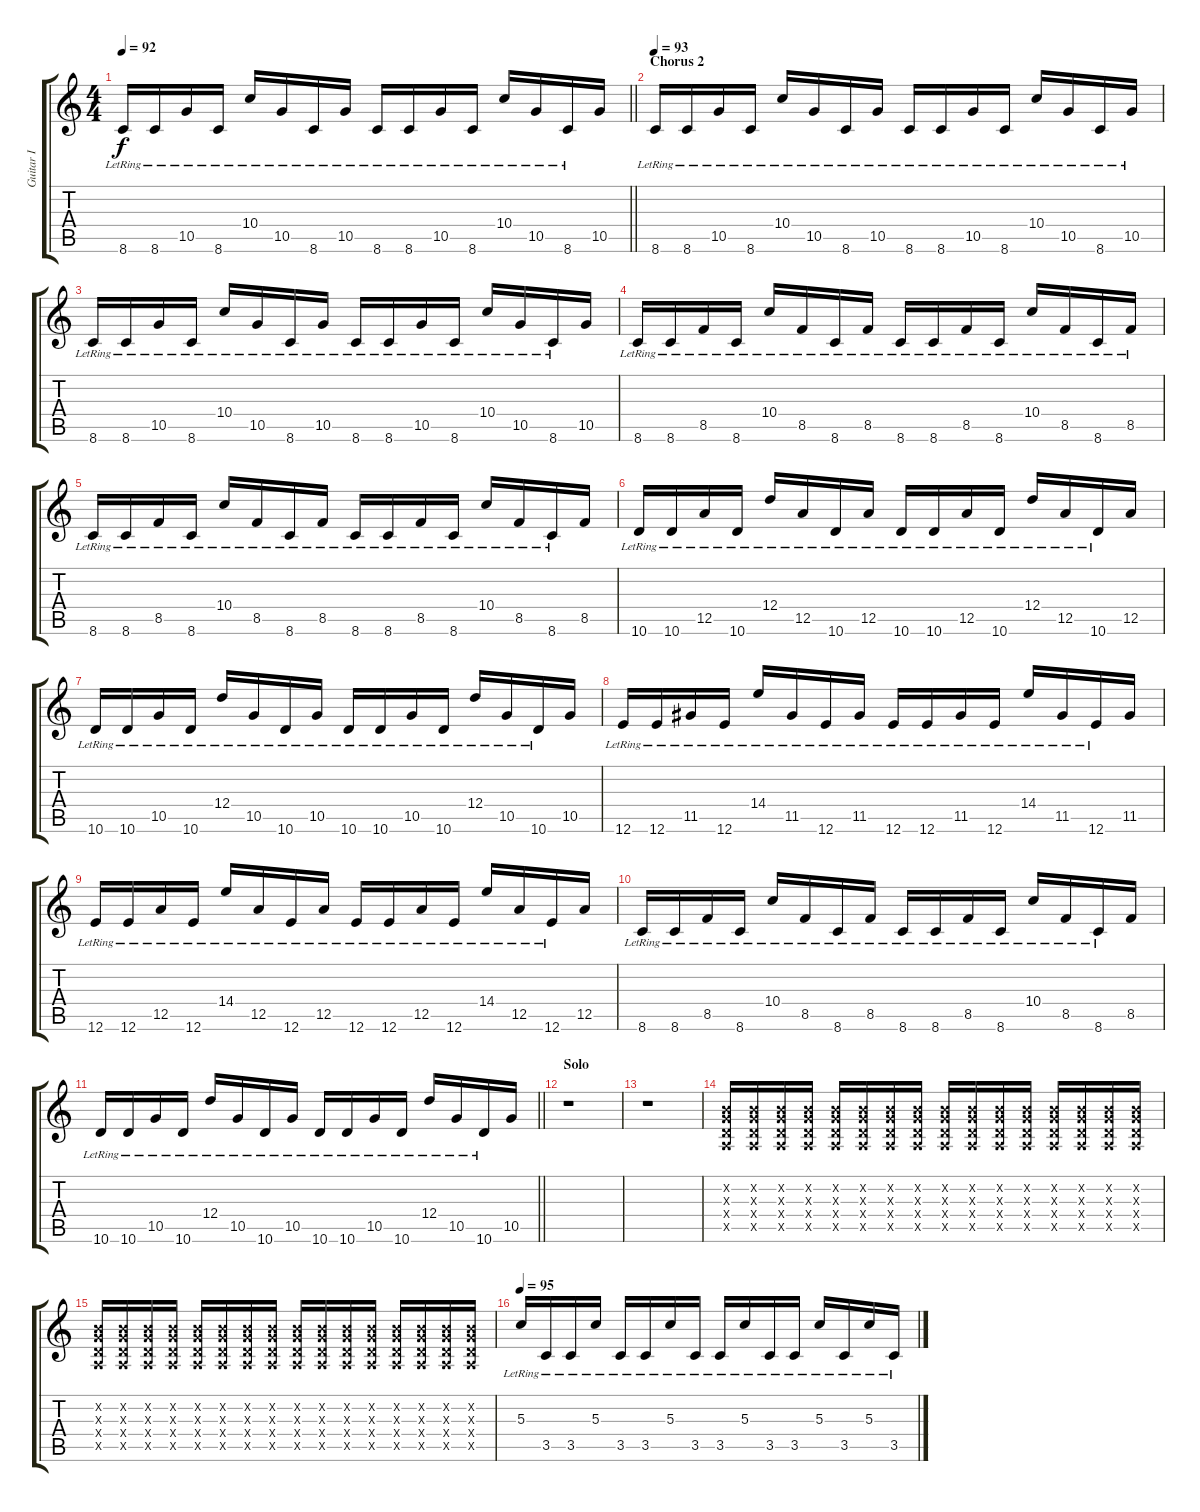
\track ("Guitar I" "Guitar I") {instrument distortionguitar}
\staff {score tabs}
\tuning (E4 B3 G3 D3 A2 E2) {hide}
\ts (4 4)
\tempo 92
\clef g2
\barLineRight lightlight
\ks c
8.6{lr}.16{dy f} 8.6{lr}.16 10.5{lr}.16 8.6{lr}.16 10.4{lr}.16 10.5{lr}.16 8.6{lr}.16 10.5{lr}.16 8.6{lr}.16 8.6{lr}.16 10.5{lr}.16 8.6{lr}.16 10.4{lr}.16 10.5{lr}.16 8.6{lr}.16 10.5.16 |
\section ("" "Chorus 2")
\tempo 93
8.6{lr}.16 8.6{lr}.16 10.5{lr}.16 8.6{lr}.16 10.4{lr}.16 10.5{lr}.16 8.6{lr}.16 10.5{lr}.16 8.6{lr}.16 8.6{lr}.16 10.5{lr}.16 8.6{lr}.16 10.4{lr}.16 10.5{lr}.16 8.6{lr}.16 10.5{lr}.16 |
8.6{lr}.16 8.6{lr}.16 10.5{lr}.16 8.6{lr}.16 10.4{lr}.16 10.5{lr}.16 8.6{lr}.16 10.5{lr}.16 8.6{lr}.16 8.6{lr}.16 10.5{lr}.16 8.6{lr}.16 10.4{lr}.16 10.5{lr}.16 8.6{lr}.16 10.5.16 |
8.6{lr}.16 8.6{lr}.16 8.5{lr}.16 8.6{lr}.16 10.4{lr}.16 8.5{lr}.16 8.6{lr}.16 8.5{lr}.16 8.6{lr}.16 8.6{lr}.16 8.5{lr}.16 8.6{lr}.16 10.4{lr}.16 8.5{lr}.16 8.6{lr}.16 8.5{lr}.16 |
8.6{lr}.16 8.6{lr}.16 8.5{lr}.16 8.6{lr}.16 10.4{lr}.16 8.5{lr}.16 8.6{lr}.16 8.5{lr}.16 8.6{lr}.16 8.6{lr}.16 8.5{lr}.16 8.6{lr}.16 10.4{lr}.16 8.5{lr}.16 8.6{lr}.16 8.5.16 |
10.6{lr}.16 10.6{lr}.16 12.5{lr}.16 10.6{lr}.16 12.4{lr}.16 12.5{lr}.16 10.6{lr}.16 12.5{lr}.16 10.6{lr}.16 10.6{lr}.16 12.5{lr}.16 10.6{lr}.16 12.4{lr}.16 12.5{lr}.16 10.6{lr}.16 12.5.16 |
10.6{lr}.16 10.6{lr}.16 10.5{lr}.16 10.6{lr}.16 12.4{lr}.16 10.5{lr}.16 10.6{lr}.16 10.5{lr}.16 10.6{lr}.16 10.6{lr}.16 10.5{lr}.16 10.6{lr}.16 12.4{lr}.16 10.5{lr}.16 10.6{lr}.16 10.5.16 |
12.6{lr}.16 12.6{lr}.16 11.5{lr}.16 12.6{lr}.16 14.4{lr}.16 11.5{lr}.16 12.6{lr}.16 11.5{lr}.16 12.6{lr}.16 12.6{lr}.16 11.5{lr}.16 12.6{lr}.16 14.4{lr}.16 11.5{lr}.16 12.6{lr}.16 11.5.16 |
12.6{lr}.16 12.6{lr}.16 12.5{lr}.16 12.6{lr}.16 14.4{lr}.16 12.5{lr}.16 12.6{lr}.16 12.5{lr}.16 12.6{lr}.16 12.6{lr}.16 12.5{lr}.16 12.6{lr}.16 14.4{lr}.16 12.5{lr}.16 12.6{lr}.16 12.5.16 |
8.6{lr}.16 8.6{lr}.16 8.5{lr}.16 8.6{lr}.16 10.4{lr}.16 8.5{lr}.16 8.6{lr}.16 8.5{lr}.16 8.6{lr}.16 8.6{lr}.16 8.5{lr}.16 8.6{lr}.16 10.4{lr}.16 8.5{lr}.16 8.6{lr}.16 8.5.16 |
\barLineRight lightlight
10.6{lr}.16 10.6{lr}.16 10.5{lr}.16 10.6{lr}.16 12.4{lr}.16 10.5{lr}.16 10.6{lr}.16 10.5{lr}.16 10.6{lr}.16 10.6{lr}.16 10.5{lr}.16 10.6{lr}.16 12.4{lr}.16 10.5{lr}.16 10.6{lr}.16 10.5.16 |
\section ("" "Solo")
r.1 |
r.1{volume 1} |
(0.2{x} 0.3{x} 0.4{x} 0.5{x}).16{volume 12 instrument distortionguitar} (0.2{x} 0.3{x} 0.4{x} 0.5{x}).16 (0.2{x} 0.3{x} 0.4{x} 0.5{x}).16 (0.2{x} 0.3{x} 0.4{x} 0.5{x}).16 (0.2{x} 0.3{x} 0.4{x} 0.5{x}).16 (0.2{x} 0.3{x} 0.4{x} 0.5{x}).16 (0.2{x} 0.3{x} 0.4{x} 0.5{x}).16 (0.2{x} 0.3{x} 0.4{x} 0.5{x}).16 (0.2{x} 0.3{x} 0.4{x} 0.5{x}).16 (0.2{x} 0.3{x} 0.4{x} 0.5{x}).16 (0.2{x} 0.3{x} 0.4{x} 0.5{x}).16 (0.2{x} 0.3{x} 0.4{x} 0.5{x}).16 (0.2{x} 0.3{x} 0.4{x} 0.5{x}).16 (0.2{x} 0.3{x} 0.4{x} 0.5{x}).16 (0.2{x} 0.3{x} 0.4{x} 0.5{x}).16 (0.2{x} 0.3{x} 0.4{x} 0.5{x}).16 |
(0.2{x} 0.3{x} 0.4{x} 0.5{x}).16 (0.2{x} 0.3{x} 0.4{x} 0.5{x}).16 (0.2{x} 0.3{x} 0.4{x} 0.5{x}).16 (0.2{x} 0.3{x} 0.4{x} 0.5{x}).16 (0.2{x} 0.3{x} 0.4{x} 0.5{x}).16 (0.2{x} 0.3{x} 0.4{x} 0.5{x}).16 (0.2{x} 0.3{x} 0.4{x} 0.5{x}).16 (0.2{x} 0.3{x} 0.4{x} 0.5{x}).16 (0.2{x} 0.3{x} 0.4{x} 0.5{x}).16 (0.2{x} 0.3{x} 0.4{x} 0.5{x}).16 (0.2{x} 0.3{x} 0.4{x} 0.5{x}).16 (0.2{x} 0.3{x} 0.4{x} 0.5{x}).16 (0.2{x} 0.3{x} 0.4{x} 0.5{x}).16 (0.2{x} 0.3{x} 0.4{x} 0.5{x}).16 (0.2{x} 0.3{x} 0.4{x} 0.5{x}).16 (0.2{x} 0.3{x} 0.4{x} 0.5{x}).16 |
\tempo 95
5.3{lr}.16 3.5{lr}.16 3.5{lr}.16 5.3{lr}.16 3.5{lr}.16 3.5{lr}.16 5.3{lr}.16 3.5{lr}.16 3.5{lr}.16 5.3{lr}.16 3.5{lr}.16 3.5{lr}.16 5.3{lr}.16 3.5{lr}.16 5.3{lr}.16 3.5{lr}.16
